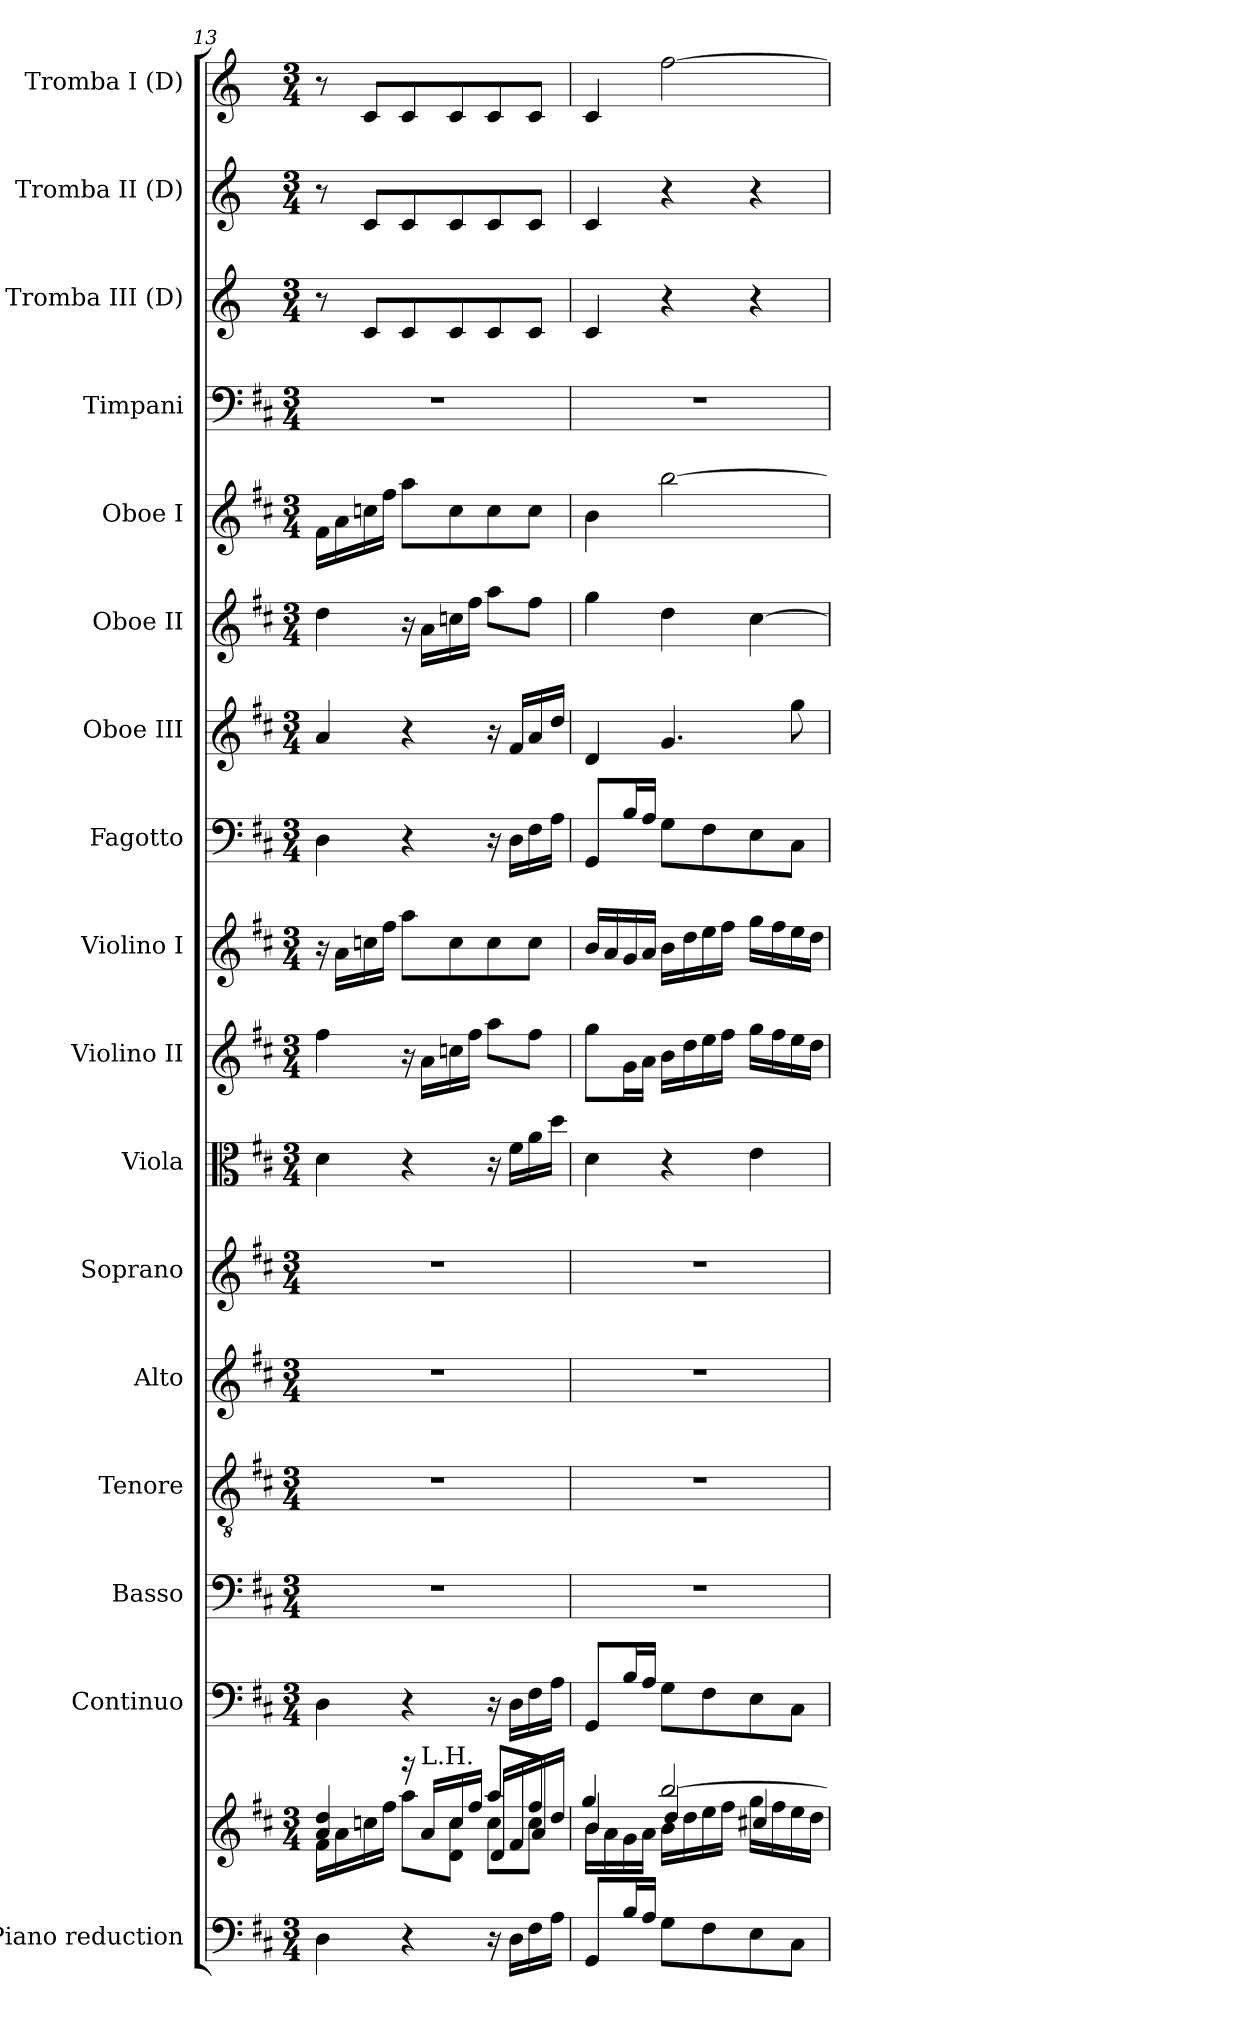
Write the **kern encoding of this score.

**kern	**kern	**kern	**kern	**kern	**kern	**kern	**kern	**kern	**kern	**kern	**kern	**kern	**kern	**kern	**kern	**kern	**kern
*part17	*part17	*part16	*part15	*part14	*part13	*part12	*part11	*part10	*part9	*part8	*part7	*part6	*part5	*part4	*part3	*part2	*part1
*staff18	*staff17	*staff16	*staff15	*staff14	*staff13	*staff12	*staff11	*staff10	*staff9	*staff8	*staff7	*staff6	*staff5	*staff4	*staff3	*staff2	*staff1
*I"Piano reduction	*	*I"Continuo	*I"Basso	*I"Tenore	*I"Alto	*I"Soprano	*I"Viola	*I"Violino II	*I"Violino I	*I"Fagotto	*I"Oboe III	*I"Oboe II	*I"Oboe I	*I"Timpani	*I"Tromba III (D)	*I"Tromba II (D)	*I"Tromba I (D)
*I'Pno	*	*	*	*	*	*	*	*	*	*	*I'Ob	*I'Ob	*I'Ob	*I'Timp	*	*	*
*clefF4	*clefG2	*clefF4	*clefF4	*clefGv2	*clefG2	*clefG2	*clefC3	*clefG2	*clefG2	*clefF4	*clefG2	*clefG2	*clefG2	*clefF4	*clefG2	*clefG2	*clefG2
*	*	*	*	*	*	*	*	*	*	*	*	*	*	*	*ITrd-1c-2	*ITrd-1c-2	*ITrd-1c-2
*k[f#c#]	*k[f#c#]	*k[f#c#]	*k[f#c#]	*k[f#c#]	*k[f#c#]	*k[f#c#]	*k[f#c#]	*k[f#c#]	*k[f#c#]	*k[f#c#]	*k[f#c#]	*k[f#c#]	*k[f#c#]	*k[f#c#]	*k[f#c#]	*k[f#c#]	*k[f#c#]
*M3/4	*M3/4	*M3/4	*M3/4	*M3/4	*M3/4	*M3/4	*M3/4	*M3/4	*M3/4	*M3/4	*M3/4	*M3/4	*M3/4	*M3/4	*M3/4	*M3/4	*M3/4
=13	=13	=13	=13	=13	=13	=13	=13	=13	=13	=13	=13	=13	=13	=13	=13	=13	=13
*	*^	*	*	*	*	*	*	*	*	*	*	*	*	*	*	*	*
*	*	*^	*	*	*	*	*	*	*	*	*	*	*	*	*	*	*	*
4D\	4a/ 4dd/	16f#\LL	4ryy	4D\	2.r	2.r	2.r	2.r	4d\	4ff#\	16r	4D\	4a/	4dd\	16f#\LL	2.r	8r	8r	8r
.	.	16a\	.	.	.	.	.	.	.	.	16a\LL	.	.	.	16a\	.	.	.	.
.	.	16ccn\	.	.	.	.	.	.	.	.	16ccn\	.	.	.	16ccn\	.	8d/L	8d/L	8d/L
.	.	16ff#\JJ	.	.	.	.	.	.	.	.	16ff#\JJ	.	.	.	16ff#\JJ	.	.	.	.
4r	16r	8aa\L	4ryy	4r	.	.	.	.	4r	16r	8aa\L	4r	4r	16r	8aa\L	.	8d/	8d/	8d/
!	!LO:TX:a:t=L.H.	!	!	!	!	!	!	!	!	!	!	!	!	!	!	!	!	!	!
.	16a/LL	.	.	.	.	.	.	.	.	16a\LL	.	.	.	16a\LL	.	.	.	.	.
.	16cc/	8d\ 8cc\J	.	.	.	.	.	.	.	16ccn\	8cc\	.	.	16ccn\	8cc\	.	8d/	8d/	8d/
.	16ff#/JJ	.	.	.	.	.	.	.	.	16ff#\JJ	.	.	.	16ff#\JJ	.	.	.	.	.
16r	8aa/L	8cc\L	16d/LL	16r	.	.	.	.	16r	8aa\L	8cc\	16r	16r	8aa\L	8cc\	.	8d/	8d/	8d/
16D\LL	.	.	16f#/	16D\LL	.	.	.	.	16f#\LL	.	.	16D\LL	16f#/LL	.	.	.	.	.	.
16F#\	8ff#/J	8cc\J	16a/	16F#\	.	.	.	.	16a\	8ff#\J	8cc\J	16F#\	16a/	8ff#\J	8cc\J	.	8d/J	8d/J	8d/J
16A\JJ	.	.	16dd/JJ	16A\JJ	.	.	.	.	16dd\JJ	.	.	16A\JJ	16dd/JJ	.	.	.	.	.	.
=14	=14	=14	=14	=14	=14	=14	=14	=14	=14	=14	=14	=14	=14	=14	=14	=14	=14	=14	=14
8GG/L	4b/	16b\LL	4gg/	8GG/L	2.r	2.r	2.r	2.r	4d\	8gg\L	16b/LL	8GG/L	4d/	4gg\	4b\	2.r	4d/	4d/	4d/
.	.	16a\	.	.	.	.	.	.	.	.	16a/	.	.	.	.	.	.	.	.
16B/L	.	16g\	.	16B/L	.	.	.	.	.	16g\L	16g/	16B/L	.	.	.	.	.	.	.
16A/JJ	.	16a\JJ	.	16A/JJ	.	.	.	.	.	16a\JJ	16a/JJ	16A/JJ	.	.	.	.	.	.	.
8G\L	[2bb/	16b\LL	4dd/	8G\L	.	.	.	.	4r	16b\LL	16b\LL	8G\L	4.g/	4dd\	[2bb\	.	4r	4r	[2gg\
.	.	16dd\	.	.	.	.	.	.	.	16dd\	16dd\	.	.	.	.	.	.	.	.
8F#\	.	16ee\	.	8F#\	.	.	.	.	.	16ee\	16ee\	8F#\	.	.	.	.	.	.	.
.	.	16ff#\JJ	.	.	.	.	.	.	.	16ff#\JJ	16ff#\JJ	.	.	.	.	.	.	.	.
8E\	.	16gg\LL	4cc#X/	8E\	.	.	.	.	4e\	16gg\LL	16gg\LL	8E\	.	[4cc#\	.	.	4r	4r	.
.	.	16ff#\	.	.	.	.	.	.	.	16ff#\	16ff#\	.	.	.	.	.	.	.	.
8C#\J	.	16ee\	.	8C#\J	.	.	.	.	.	16ee\	16ee\	8C#\J	8gg\	.	.	.	.	.	.
.	.	16dd\JJ	.	.	.	.	.	.	.	16dd\JJ	16dd\JJ	.	.	.	.	.	.	.	.
*	*v	*v	*v	*	*	*	*	*	*	*	*	*	*	*	*	*	*	*	*
=	=	=	=	=	=	=	=	=	=	=	=	=	=	=	=	=	=
*-	*-	*-	*-	*-	*-	*-	*-	*-	*-	*-	*-	*-	*-	*-	*-	*-	*-
